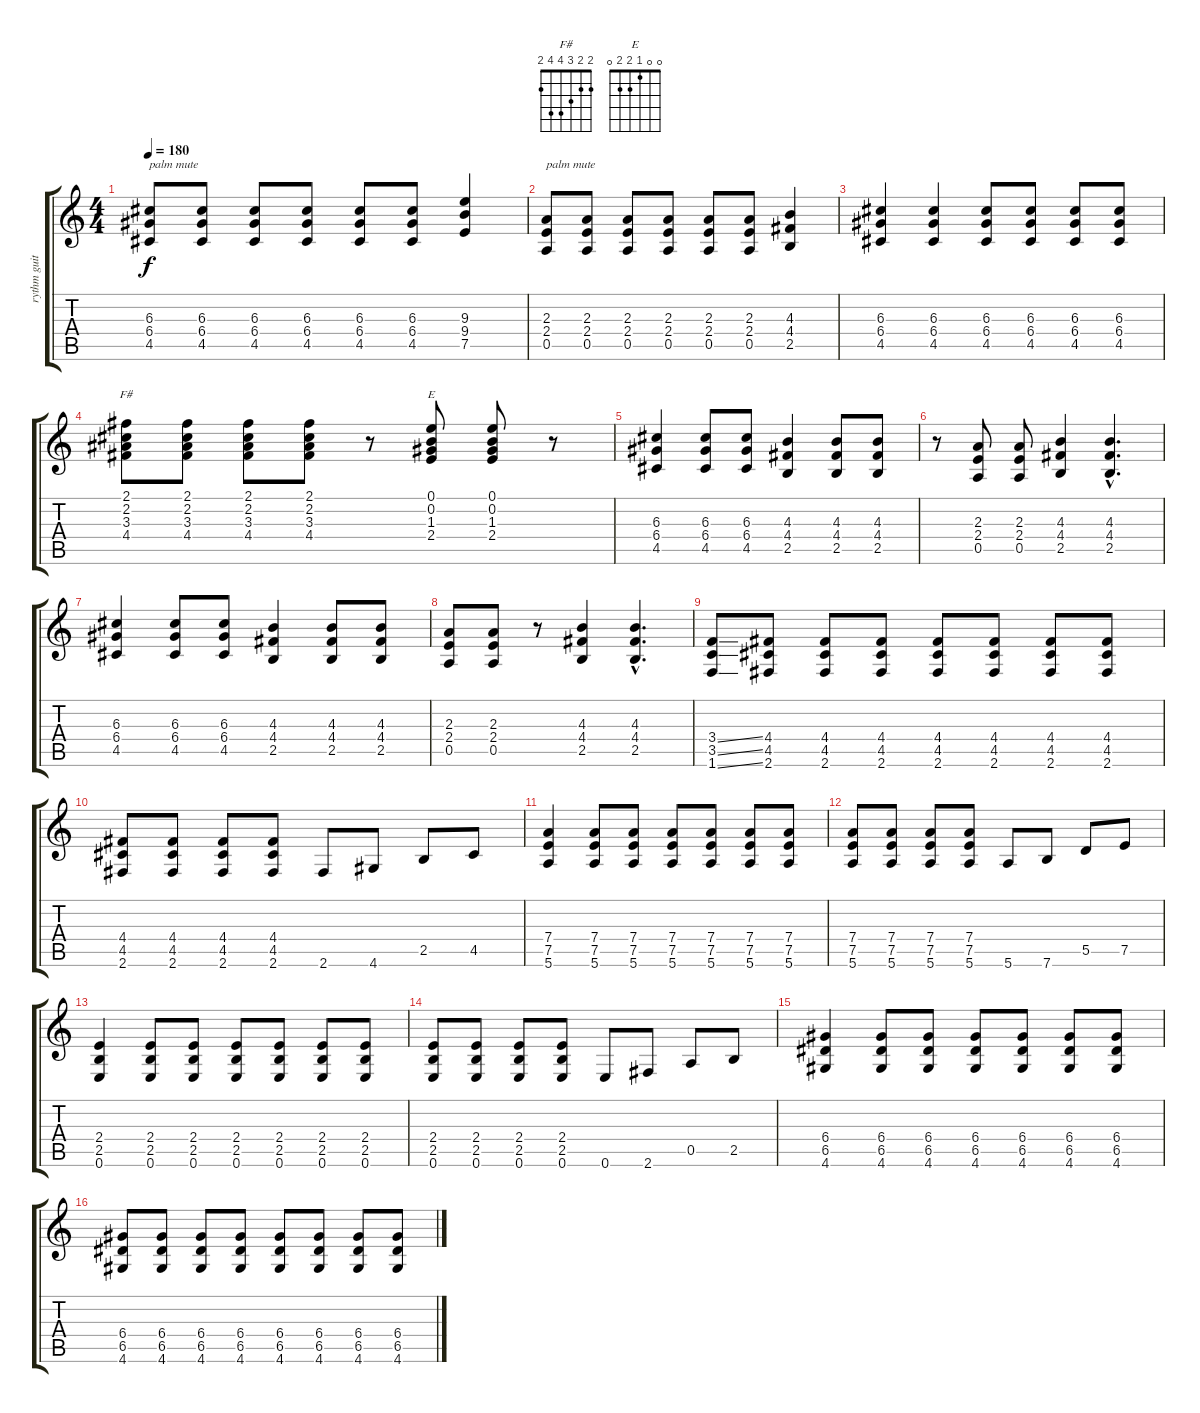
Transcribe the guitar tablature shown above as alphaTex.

\track ("rythm guitar" "rythm guit") {instrument distortionguitar}
\staff {score tabs}
\tuning (E4 B3 G3 D3 A2 E2) {hide}
\chord ("F#" 2 2 3 4 4 2)
\chord ("E" 0 0 1 2 2 0)
\ts (4 4)
\tempo 180
\clef g2
\ks c
(6.3 6.4 4.5).8{txt "palm mute" dy f} (6.3 6.4 4.5).8 (6.3 6.4 4.5).8 (6.3 6.4 4.5).8 (6.3 6.4 4.5).8 (6.3 6.4 4.5).8 (9.3 9.4 7.5).4 |
(2.3 2.4 0.5).8{txt "palm mute"} (2.3 2.4 0.5).8 (2.3 2.4 0.5).8 (2.3 2.4 0.5).8 (2.3 2.4 0.5).8 (2.3 2.4 0.5).8 (4.3 4.4 2.5).4 |
(6.3 6.4 4.5).4 (6.3 6.4 4.5).4 (6.3 6.4 4.5).8 (6.3 6.4 4.5).8 (6.3 6.4 4.5).8 (6.3 6.4 4.5).8 |
(2.1 2.2 3.3 4.4).8{ch "F#"} (2.1 2.2 3.3 4.4).8 (2.1 2.2 3.3 4.4).8 (2.1 2.2 3.3 4.4).8 r.8 (0.1 0.2 1.3 2.4).8{ch "E"} (0.1 0.2 1.3 2.4).8 r.8 |
(6.3 6.4 4.5).4 (6.3 6.4 4.5).8 (6.3 6.4 4.5).8 (4.3 4.4 2.5).4 (4.3 4.4 2.5).8 (4.3 4.4 2.5).8 |
r.8 (2.3 2.4 0.5).8 (2.3 2.4 0.5).8 (4.3 4.4 2.5).4 (4.3{hac} 4.4{hac} 2.5{hac}).4{d} |
(6.3 6.4 4.5).4 (6.3 6.4 4.5).8 (6.3 6.4 4.5).8 (4.3 4.4 2.5).4 (4.3 4.4 2.5).8 (4.3 4.4 2.5).8 |
(2.3 2.4 0.5).8 (2.3 2.4 0.5).8 r.8 (4.3 4.4 2.5).4 (4.3{hac} 4.4{hac} 2.5{hac}).4{d} |
(3.4{ss} 3.5{ss} 1.6{ss}).8 (4.4 4.5 2.6).8 (4.4 4.5 2.6).8 (4.4 4.5 2.6).8 (4.4 4.5 2.6).8 (4.4 4.5 2.6).8 (4.4 4.5 2.6).8 (4.4 4.5 2.6).8 |
(4.4 4.5 2.6).8 (4.4 4.5 2.6).8 (4.4 4.5 2.6).8 (4.4 4.5 2.6).8 2.6.8 4.6.8 2.5.8 4.5.8 |
(7.4 7.5 5.6).4 (7.4 7.5 5.6).8 (7.4 7.5 5.6).8 (7.4 7.5 5.6).8 (7.4 7.5 5.6).8 (7.4 7.5 5.6).8 (7.4 7.5 5.6).8 |
(7.4 7.5 5.6).8 (7.4 7.5 5.6).8 (7.4 7.5 5.6).8 (7.4 7.5 5.6).8 5.6.8 7.6.8 5.5.8 7.5.8 |
(2.4 2.5 0.6).4 (2.4 2.5 0.6).8 (2.4 2.5 0.6).8 (2.4 2.5 0.6).8 (2.4 2.5 0.6).8 (2.4 2.5 0.6).8 (2.4 2.5 0.6).8 |
(2.4 2.5 0.6).8 (2.4 2.5 0.6).8 (2.4 2.5 0.6).8 (2.4 2.5 0.6).8 0.6.8 2.6.8 0.5.8 2.5.8 |
(6.4 6.5 4.6).4 (6.4 6.5 4.6).8 (6.4 6.5 4.6).8 (6.4 6.5 4.6).8 (6.4 6.5 4.6).8 (6.4 6.5 4.6).8 (6.4 6.5 4.6).8 |
(6.4 6.5 4.6).8 (6.4 6.5 4.6).8 (6.4 6.5 4.6).8 (6.4 6.5 4.6).8 (6.4 6.5 4.6).8 (6.4 6.5 4.6).8 (6.4 6.5 4.6).8 (6.4 6.5 4.6).8
